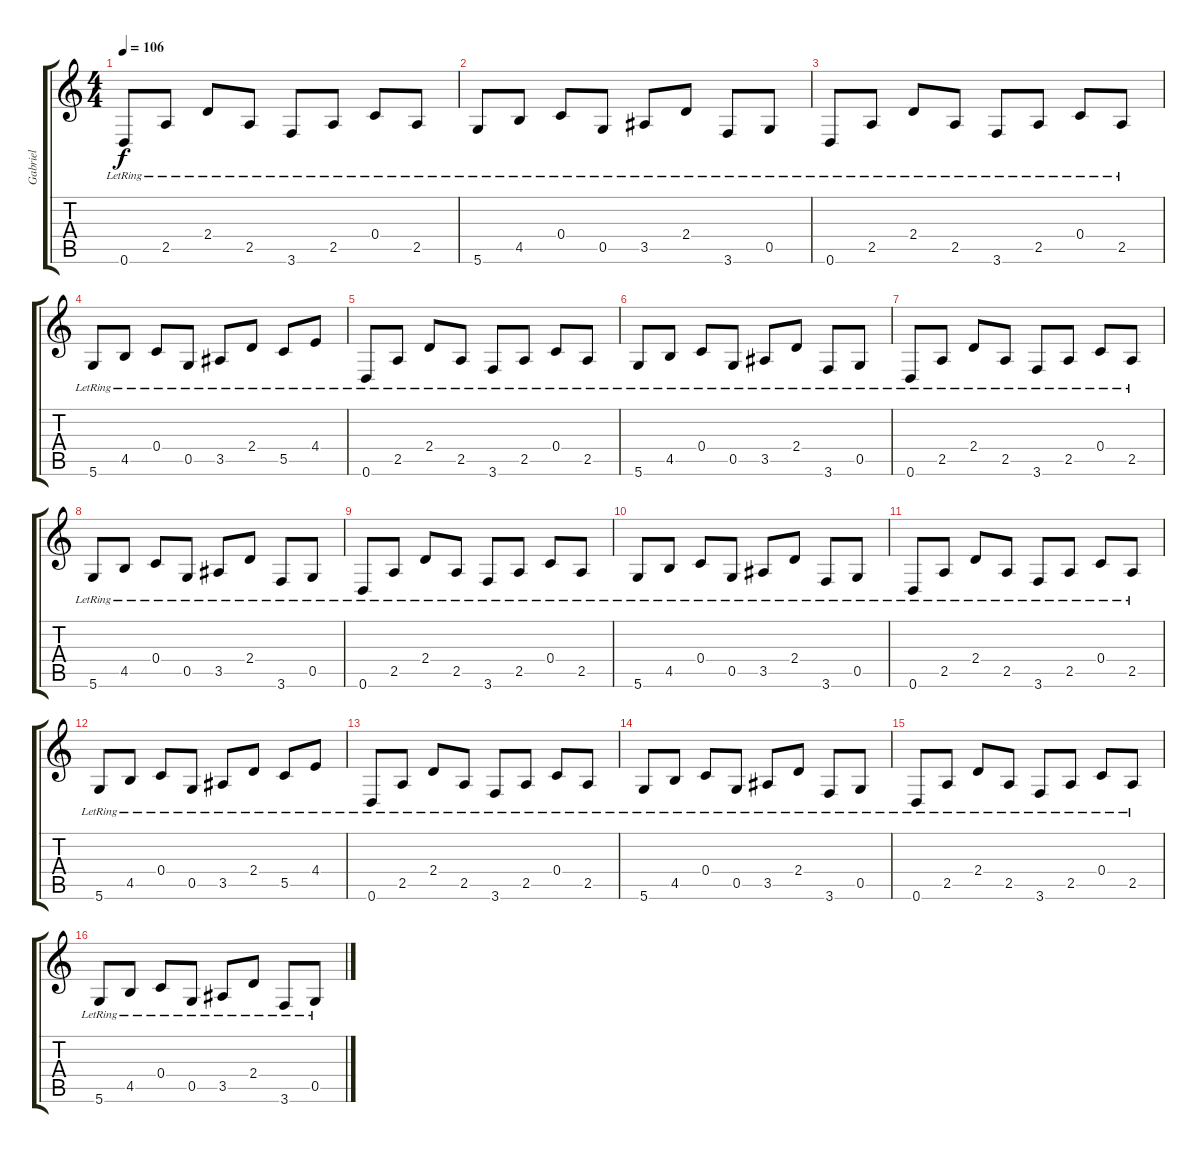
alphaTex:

\track ("Gabriel" "Gabriel") {instrument overdrivenguitar}
\staff {score tabs}
\tuning (D4 A3 F3 C3 G2 D2) {hide}
\ts (4 4)
\tempo 106
\clef g2
\ks c
0.6{lr}.8{dy f} 2.5{lr}.8 2.4{lr}.8 2.5{lr}.8 3.6{lr}.8 2.5{lr}.8 0.4{lr}.8 2.5{lr}.8 |
5.6{lr}.8 4.5{lr}.8 0.4{lr}.8 0.5{lr}.8 3.5{lr}.8 2.4{lr}.8 3.6{lr}.8 0.5{lr}.8 |
0.6{lr}.8 2.5{lr}.8 2.4{lr}.8 2.5{lr}.8 3.6{lr}.8 2.5{lr}.8 0.4{lr}.8 2.5{lr}.8 |
5.6{lr}.8 4.5{lr}.8 0.4{lr}.8 0.5{lr}.8 3.5{lr}.8 2.4{lr}.8 5.5{lr}.8 4.4{lr}.8 |
0.6{lr}.8 2.5{lr}.8 2.4{lr}.8 2.5{lr}.8 3.6{lr}.8 2.5{lr}.8 0.4{lr}.8 2.5{lr}.8 |
5.6{lr}.8 4.5{lr}.8 0.4{lr}.8 0.5{lr}.8 3.5{lr}.8 2.4{lr}.8 3.6{lr}.8 0.5{lr}.8 |
0.6{lr}.8{volume 13 instrument electricguitarclean} 2.5{lr}.8 2.4{lr}.8 2.5{lr}.8 3.6{lr}.8 2.5{lr}.8 0.4{lr}.8 2.5{lr}.8 |
5.6{lr}.8 4.5{lr}.8 0.4{lr}.8 0.5{lr}.8 3.5{lr}.8 2.4{lr}.8 3.6{lr}.8 0.5{lr}.8 |
0.6{lr}.8 2.5{lr}.8 2.4{lr}.8 2.5{lr}.8 3.6{lr}.8 2.5{lr}.8 0.4{lr}.8 2.5{lr}.8 |
5.6{lr}.8 4.5{lr}.8 0.4{lr}.8 0.5{lr}.8 3.5{lr}.8 2.4{lr}.8 3.6{lr}.8 0.5{lr}.8 |
0.6{lr}.8 2.5{lr}.8 2.4{lr}.8 2.5{lr}.8 3.6{lr}.8 2.5{lr}.8 0.4{lr}.8 2.5{lr}.8 |
5.6{lr}.8 4.5{lr}.8 0.4{lr}.8 0.5{lr}.8 3.5{lr}.8 2.4{lr}.8 5.5{lr}.8 4.4{lr}.8 |
0.6{lr}.8 2.5{lr}.8 2.4{lr}.8 2.5{lr}.8 3.6{lr}.8 2.5{lr}.8 0.4{lr}.8 2.5{lr}.8 |
5.6{lr}.8 4.5{lr}.8 0.4{lr}.8 0.5{lr}.8 3.5{lr}.8 2.4{lr}.8 3.6{lr}.8 0.5{lr}.8 |
0.6{lr}.8{volume 13 instrument electricguitarclean} 2.5{lr}.8 2.4{lr}.8 2.5{lr}.8 3.6{lr}.8 2.5{lr}.8 0.4{lr}.8 2.5{lr}.8 |
5.6{lr}.8 4.5{lr}.8 0.4{lr}.8 0.5{lr}.8 3.5{lr}.8 2.4{lr}.8 3.6{lr}.8 0.5{lr}.8
